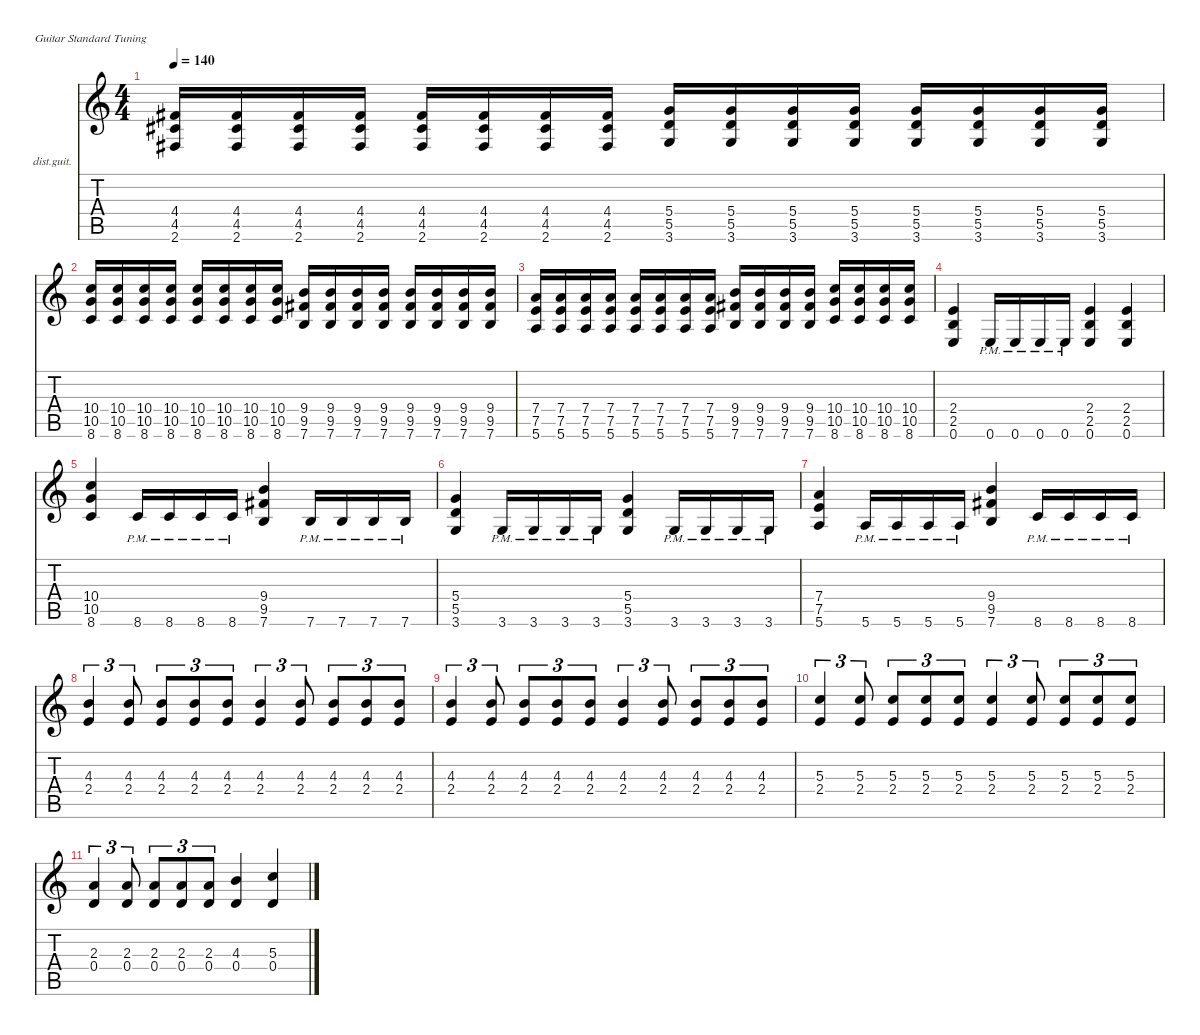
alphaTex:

\defaultSystemsLayout 4
\hideDynamics
\bracketExtendMode nobrackets
\firstSystemTrackNameOrientation horizontal
\otherSystemsTrackNameOrientation horizontal
\track ("Lead Guitar" "dist.guit.") {instrument distortionguitar}
\staff {score tabs}
\tuning (E4 B3 G3 D3 A2 E2)
\ts (4 4)
\tempo 140
\clef g2
\ks c
(2.6{acc #} 4.5{acc #} 4.4{acc #}).16{dy mf} (2.6{acc #} 4.5{acc #} 4.4{acc #}).16 (2.6{acc #} 4.5{acc #} 4.4{acc #}).16 (2.6{acc #} 4.5{acc #} 4.4{acc #}).16 (2.6{acc #} 4.5{acc #} 4.4{acc #}).16 (2.6{acc #} 4.5{acc #} 4.4{acc #}).16 (2.6{acc #} 4.5{acc #} 4.4{acc #}).16 (2.6{acc #} 4.5{acc #} 4.4{acc #}).16 (3.6 5.5 5.4).16 (3.6 5.5 5.4).16 (3.6 5.5 5.4).16 (3.6 5.5 5.4).16 (3.6 5.5 5.4).16 (3.6 5.5 5.4).16 (3.6 5.5 5.4).16 (3.6 5.5 5.4).16 |
(8.6 10.5 10.4).16 (8.6 10.5 10.4).16 (8.6 10.5 10.4).16 (8.6 10.5 10.4).16 (8.6 10.5 10.4).16 (8.6 10.5 10.4).16 (8.6 10.5 10.4).16 (8.6 10.5 10.4).16 (7.6 9.5{acc #} 9.4).16 (7.6 9.5{acc #} 9.4).16 (7.6 9.5{acc #} 9.4).16 (7.6 9.5{acc #} 9.4).16 (7.6 9.5{acc #} 9.4).16 (7.6 9.5{acc #} 9.4).16 (7.6 9.5{acc #} 9.4).16 (7.6 9.5{acc #} 9.4).16 |
(5.6 7.5 7.4).16 (5.6 7.5 7.4).16 (5.6 7.5 7.4).16 (5.6 7.5 7.4).16 (5.6 7.5 7.4).16 (5.6 7.5 7.4).16 (5.6 7.5 7.4).16 (5.6 7.5 7.4).16 (7.6 9.5{acc #} 9.4).16 (7.6 9.5{acc #} 9.4).16 (7.6 9.5{acc #} 9.4).16 (7.6 9.5{acc #} 9.4).16 (8.6 10.5 10.4).16 (8.6 10.5 10.4).16 (8.6 10.5 10.4).16 (8.6 10.5 10.4).16 |
(0.6 2.5 2.4).4 0.6{pm}.16 0.6{pm}.16 0.6{pm}.16 0.6{pm}.16 (0.6 2.5 2.4).4 (0.6 2.5 2.4).4 |
(8.6 10.5 10.4).4 8.6{pm}.16 8.6{pm}.16 8.6{pm}.16 8.6{pm}.16 (7.6 9.5{acc #} 9.4).4 7.6{pm}.16 7.6{pm}.16 7.6{pm}.16 7.6{pm}.16 |
(3.6 5.5 5.4).4 3.6{pm}.16 3.6{pm}.16 3.6{pm}.16 3.6{pm}.16 (3.6 5.5 5.4).4 3.6{pm}.16 3.6{pm}.16 3.6{pm}.16 3.6{pm}.16 |
(5.6 7.5 7.4).4 5.6{pm}.16 5.6{pm}.16 5.6{pm}.16 5.6{pm}.16 (7.6 9.5{acc #} 9.4).4 8.6{pm}.16 8.6{pm}.16 8.6{pm}.16 8.6{pm}.16 |
(4.3 2.4).4{tu (3 2)} (2.4 4.3).8{tu (3 2)} (2.4 4.3).8{tu (3 2)} (2.4 4.3).8{tu (3 2)} (2.4 4.3).8{tu (3 2)} (2.4 4.3).4{tu (3 2)} (2.4 4.3).8{tu (3 2)} (2.4 4.3).8{tu (3 2)} (2.4 4.3).8{tu (3 2)} (2.4 4.3).8{tu (3 2)} |
(4.3 2.4).4{tu (3 2)} (2.4 4.3).8{tu (3 2)} (2.4 4.3).8{tu (3 2)} (2.4 4.3).8{tu (3 2)} (2.4 4.3).8{tu (3 2)} (2.4 4.3).4{tu (3 2)} (2.4 4.3).8{tu (3 2)} (2.4 4.3).8{tu (3 2)} (2.4 4.3).8{tu (3 2)} (2.4 4.3).8{tu (3 2)} |
(2.4 5.3).4{tu (3 2)} (2.4 5.3).8{tu (3 2)} (2.4 5.3).8{tu (3 2)} (2.4 5.3).8{tu (3 2)} (2.4 5.3).8{tu (3 2)} (2.4 5.3).4{tu (3 2)} (2.4 5.3).8{tu (3 2)} (2.4 5.3).8{tu (3 2)} (2.4 5.3).8{tu (3 2)} (2.4 5.3).8{tu (3 2)} |
(0.4 2.3).4{tu (3 2)} (0.4 2.3).8{tu (3 2)} (0.4 2.3).8{tu (3 2)} (0.4 2.3).8{tu (3 2)} (0.4 2.3).8{tu (3 2)} (0.4 4.3).4 (0.4 5.3).4
